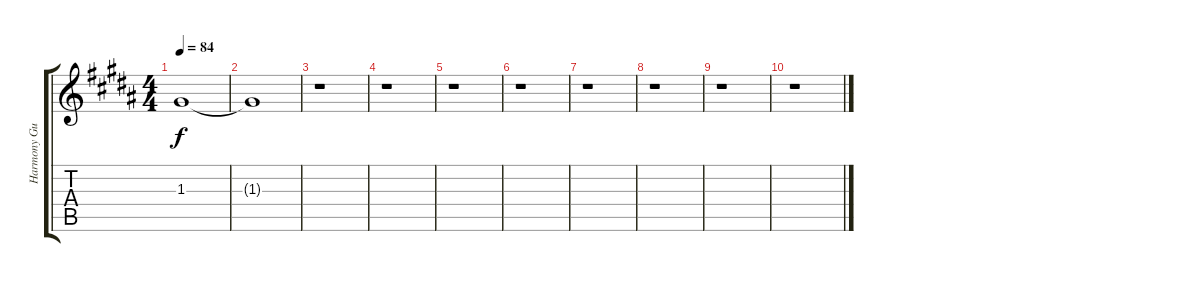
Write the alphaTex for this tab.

\track ("Harmony Guitar 1" "Harmony Gu") {instrument distortionguitar}
\staff {score tabs}
\tuning (E4 B3 G3 D3 A2 E2) {hide}
\ts (4 4)
\tempo 84
\clef g2
\ks b
1.3{t}.1{dy f} |
1.3{t}.1 |
r.1 |
r.1 |
r.1 |
r.1 |
r.1 |
r.1 |
r.1 |
r.1
